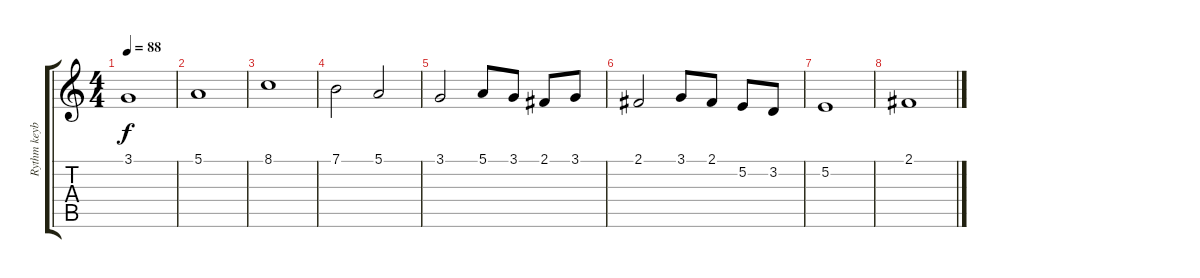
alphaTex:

\track ("Rythm keyboard II" "Rythm keyb") {instrument synthstrings2}
\staff {score tabs}
\tuning (E4 B3 G3 D3 A2 E2) {hide}
\ts (4 4)
\tempo 88
\clef g2
\ks c
3.1.1{dy f} |
5.1.1 |
8.1.1 |
7.1.2 5.1.2 |
3.1.2 5.1.8 3.1.8 2.1.8 3.1.8 |
2.1.2 3.1.8 2.1.8 5.2.8 3.2.8 |
5.2.1 |
2.1.1
